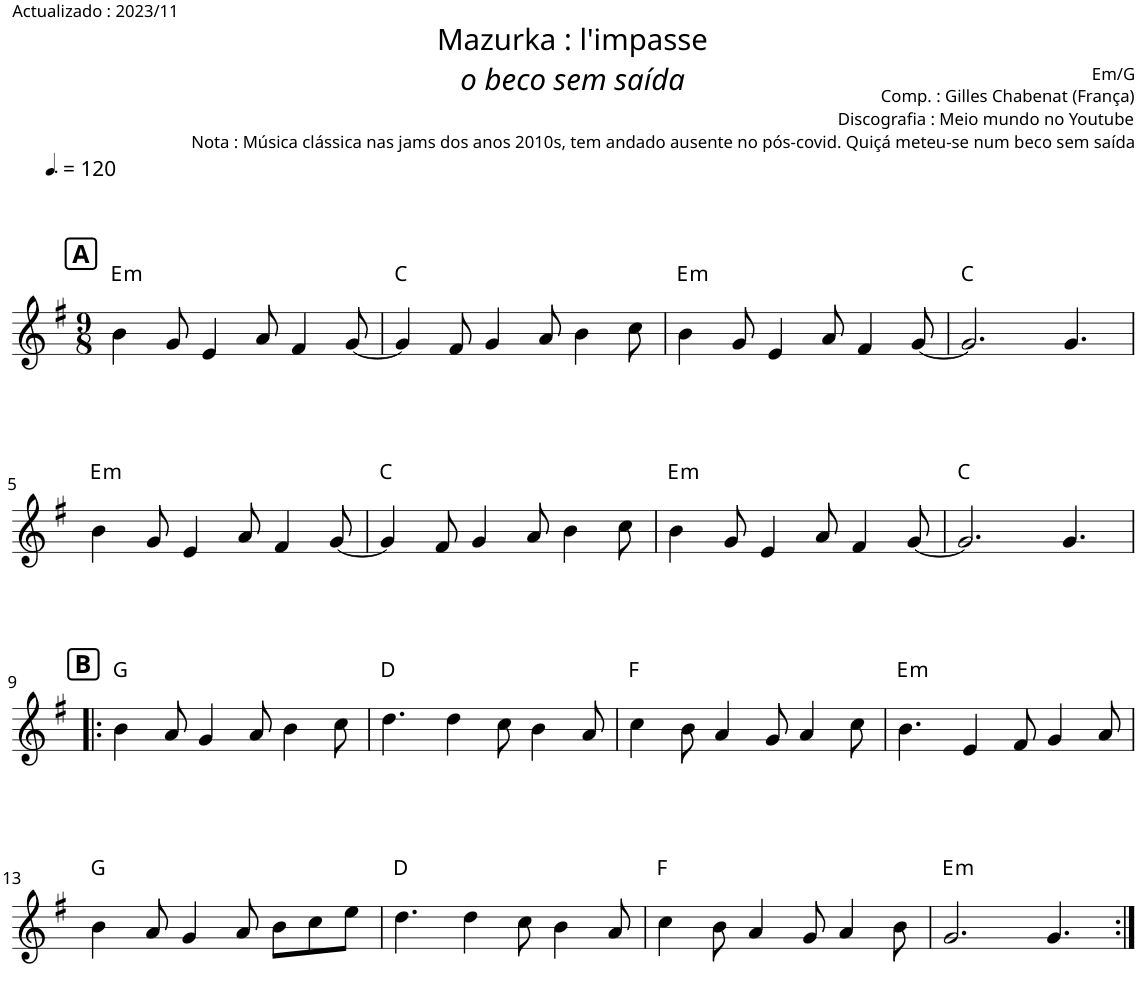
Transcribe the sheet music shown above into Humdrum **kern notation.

**kern	**harte
*part1	*part1
*staff1	*
*I"Piano	*
*I'Pno.	*
*clefG2	*
*k[f#]	*
*M9/8	*
*MM180	*
!!LO:REH:place=s1:a:B:cj:fs=12:t=A
=1	=1
!	!LO:H:kt=m
4b\	E:min
8g/	.
4e/	.
8a/	.
4f#/	.
[8g/	.
=2	=2
4g/]	C:maj
8f#/	.
4g/	.
8a/	.
4b\	.
8cc\	.
=3	=3
!	!LO:H:kt=m
4b\	E:min
8g/	.
4e/	.
8a/	.
4f#/	.
[8g/	.
=4	=4
2.g/]	C:maj
4.g/	.
!!LO:LB:g=z
=5	=5
!	!LO:H:kt=m
4b\	E:min
8g/	.
4e/	.
8a/	.
4f#/	.
[8g/	.
=6	=6
4g/]	C:maj
8f#/	.
4g/	.
8a/	.
4b\	.
8cc\	.
=7	=7
!	!LO:H:kt=m
4b\	E:min
8g/	.
4e/	.
8a/	.
4f#/	.
[8g/	.
=8	=8
2.g/]	C:maj
4.g/	.
!!LO:LB:g=z
!!LO:REH:place=s1:a:B:cj:fs=12:t=B
=9!|:	=9!|:
4b\	G:maj
8a/	.
4g/	.
8a/	.
4b\	.
8cc\	.
=10	=10
4.dd\	D:maj
4dd\	.
8cc\	.
4b\	.
8a/	.
=11	=11
4cc\	F:maj
8b\	.
4a/	.
8g/	.
4a/	.
8cc\	.
=12	=12
!	!LO:H:kt=m
4.b\	E:min
4e/	.
8f#/	.
4g/	.
8a/	.
!!LO:LB:g=z
=13	=13
4b\	G:maj
8a/	.
4g/	.
8a/	.
8b\L	.
8cc\	.
8ee\J	.
=14	=14
4.dd\	D:maj
4dd\	.
8cc\	.
4b\	.
8a/	.
=15	=15
4cc\	F:maj
8b\	.
4a/	.
8g/	.
4a/	.
8b\	.
=16	=16
!	!LO:H:kt=m
2.g/	E:min
4.g/	.
=:|!	=:|!
*-	*-
